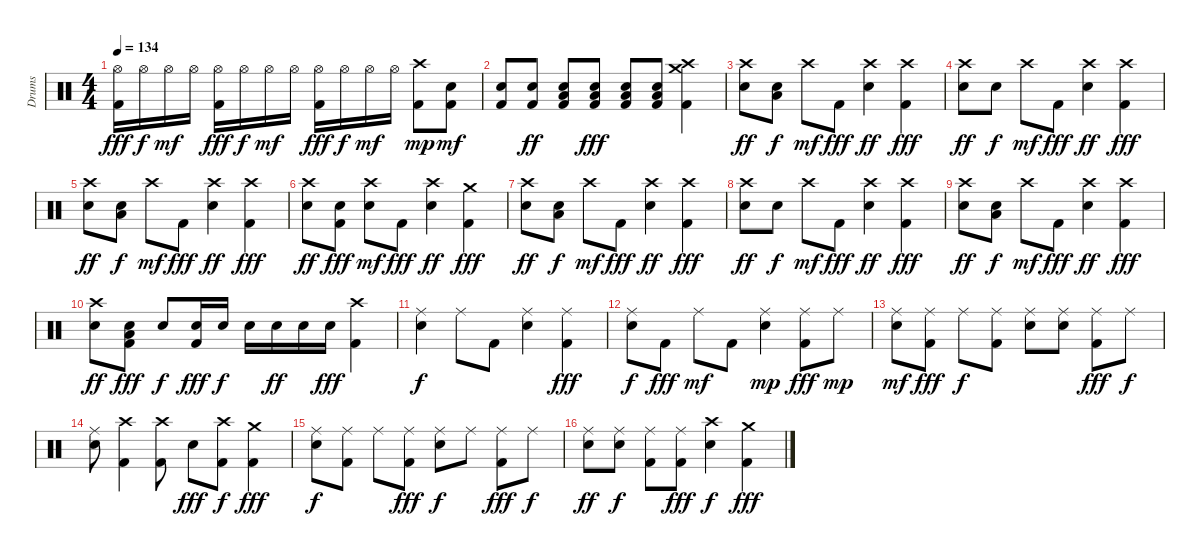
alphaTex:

\track ("Drums" "Drums") {instrument percussion}
\staff {score}
\articulation defaults
\ts (4 4)
\tempo 134
\clef neutral
\ks c
("Hi-Hat (open)" "Kick (hit) 2").16{dy fff} "Hi-Hat (open)".16{dy f} "Hi-Hat (open)".16{dy mf} "Hi-Hat (open)".16 ("Hi-Hat (open)" "Kick (hit) 2").16{dy fff} "Hi-Hat (open)".16{dy f} "Hi-Hat (open)".16{dy mf} "Hi-Hat (open)".16 ("Hi-Hat (open)" "Kick (hit) 2").16{dy fff} "Hi-Hat (open)".16{dy f} "Hi-Hat (open)".16{dy mf} "Hi-Hat (open)".16 ("Kick (hit) 2" "Crash high (hit)").8{dy mp} ("Electric Snare (hit)" "Kick (hit) 2").8{dy mf} |
("Electric Snare (hit)" "Kick (hit) 2").8 ("Electric Snare (hit)" "Kick (hit) 2").8{dy ff} ("Low Floor Tom (hit)" "Electric Snare (hit)" "Kick (hit) 2").8 ("Low Floor Tom (hit)" "Electric Snare (hit)" "Kick (hit) 2").8{dy fff} ("Low Floor Tom (hit)" "Electric Snare (hit)" "Kick (hit) 2").8 ("Low Floor Tom (hit)" "Electric Snare (hit)" "Kick (hit) 2").8 ("Crash medium (hit)" "Crash high (hit)" "Kick (hit) 2").4 |
("Crash high (hit)" "Snare (hit) 2").8{dy ff} ("Low Tom (hit)" "Snare (hit) 2").8{dy f} "Crash high (hit)".8{dy mf} "Kick (hit) 2".8{dy fff} ("Crash high (hit)" "Snare (hit) 2").4{dy ff} ("Crash high (hit)" "Kick (hit) 2").4{dy fff} |
("Crash high (hit)" "Snare (hit) 2").8{dy ff} "Snare (hit) 2".8{dy f} "Crash high (hit)".8{dy mf} "Kick (hit) 2".8{dy fff} ("Crash high (hit)" "Snare (hit) 2").4{dy ff} ("Crash high (hit)" "Kick (hit) 2").4{dy fff} |
("Crash high (hit)" "Snare (hit) 2").8{dy ff} ("Low Tom (hit)" "Snare (hit) 2").8{dy f} "Crash high (hit)".8{dy mf} "Kick (hit) 2".8{dy fff} ("Crash high (hit)" "Snare (hit) 2").4{dy ff} ("Crash high (hit)" "Kick (hit) 2").4{dy fff} |
("Crash high (hit)" "Snare (hit) 2").8{dy ff} ("Snare (hit) 2" "Kick (hit) 2").8{dy fff} ("Snare (hit) 2" "Crash high (hit)").8{dy mf} "Kick (hit) 2".8{dy fff} ("Crash high (hit)" "Snare (hit) 2").4{dy ff} ("Crash medium (hit)" "Kick (hit) 2").4{dy fff} |
("Crash high (hit)" "Snare (hit) 2").8{dy ff} ("Low Tom (hit)" "Snare (hit) 2").8{dy f} "Crash high (hit)".8{dy mf} "Kick (hit) 2".8{dy fff} ("Crash high (hit)" "Snare (hit) 2").4{dy ff} ("Crash high (hit)" "Kick (hit) 2").4{dy fff} |
("Crash high (hit)" "Snare (hit) 2").8{dy ff} "Snare (hit) 2".8{dy f} "Crash high (hit)".8{dy mf} "Kick (hit) 2".8{dy fff} ("Crash high (hit)" "Snare (hit) 2").4{dy ff} ("Crash high (hit)" "Kick (hit) 2").4{dy fff} |
("Crash high (hit)" "Snare (hit) 2").8{dy ff} ("Low Tom (hit)" "Snare (hit) 2").8{dy f} "Crash high (hit)".8{dy mf} "Kick (hit) 2".8{dy fff} ("Crash high (hit)" "Snare (hit) 2").4{dy ff} ("Crash high (hit)" "Kick (hit) 2").4{dy fff} |
("Crash high (hit)" "Snare (hit) 2").8{dy ff} ("Low Tom (hit)" "Snare (hit) 2" "Kick (hit) 2").8{dy fff} "Snare (hit) 2".8{dy f} ("Snare (hit) 2" "Kick (hit) 2").16{dy fff} "Snare (hit) 2".16{dy f} "Snare (hit) 2".16 "Snare (hit) 2".16{dy ff} "Snare (hit) 2".16 "Snare (hit) 2".16{dy fff} ("Kick (hit) 2" "Crash high (hit)").4 |
("Ride (middle)" "Snare (hit) 2").4{dy f} "Ride (middle)".8 "Kick (hit) 2".8 ("Ride (middle)" "Snare (hit) 2").4 ("Ride (middle)" "Kick (hit) 2").4{dy fff} |
("Ride (middle)" "Snare (hit) 2").8{dy f} "Kick (hit) 2".8{dy fff} "Ride (middle)".8{dy mf} "Kick (hit) 2".8 ("Ride (middle)" "Snare (hit) 2").4{dy mp} ("Ride (middle)" "Kick (hit) 2").8{dy fff} "Ride (middle)".8{dy mp} |
("Ride (middle)" "Snare (hit) 2").8{dy mf} ("Ride (middle)" "Kick (hit) 2").8{dy fff} "Ride (middle)".8{dy f} ("Ride (middle)" "Kick (hit) 2").8 ("Ride (middle)" "Snare (hit) 2").8 ("Ride (middle)" "Snare (hit) 2").8 ("Kick (hit) 2" "Ride (middle)").8{dy fff} "Ride (middle)".8{dy f} |
("Snare (hit) 2" "Ride (middle)").8 ("Kick (hit) 2" "Crash high (hit)").4 ("Kick (hit) 2" "Crash high (hit)").8 "Snare (hit) 2".8{dy fff} ("Kick (hit) 2" "Crash high (hit)").8{dy f} ("Crash medium (hit)" "Kick (hit) 2").4{dy fff} |
("Ride (middle)" "Snare (hit) 2").8{dy f} ("Ride (middle)" "Kick (hit) 2").8 "Ride (middle)".8 ("Ride (middle)" "Kick (hit) 2").8{dy fff} ("Ride (middle)" "Snare (hit) 2").8{dy f} "Ride (middle)".8 ("Ride (middle)" "Kick (hit) 2").8{dy fff} "Ride (middle)".8{dy f} |
("Snare (hit) 2" "Ride (middle)").8{dy ff} ("Snare (hit) 2" "Ride (middle)").8{dy f} ("Kick (hit) 2" "Ride (middle)").8 ("Kick (hit) 2" "Ride (middle)").8{dy fff} ("Crash high (hit)" "Snare (hit) 2").4{dy f} ("Crash medium (hit)" "Kick (hit) 2").4{dy fff}
